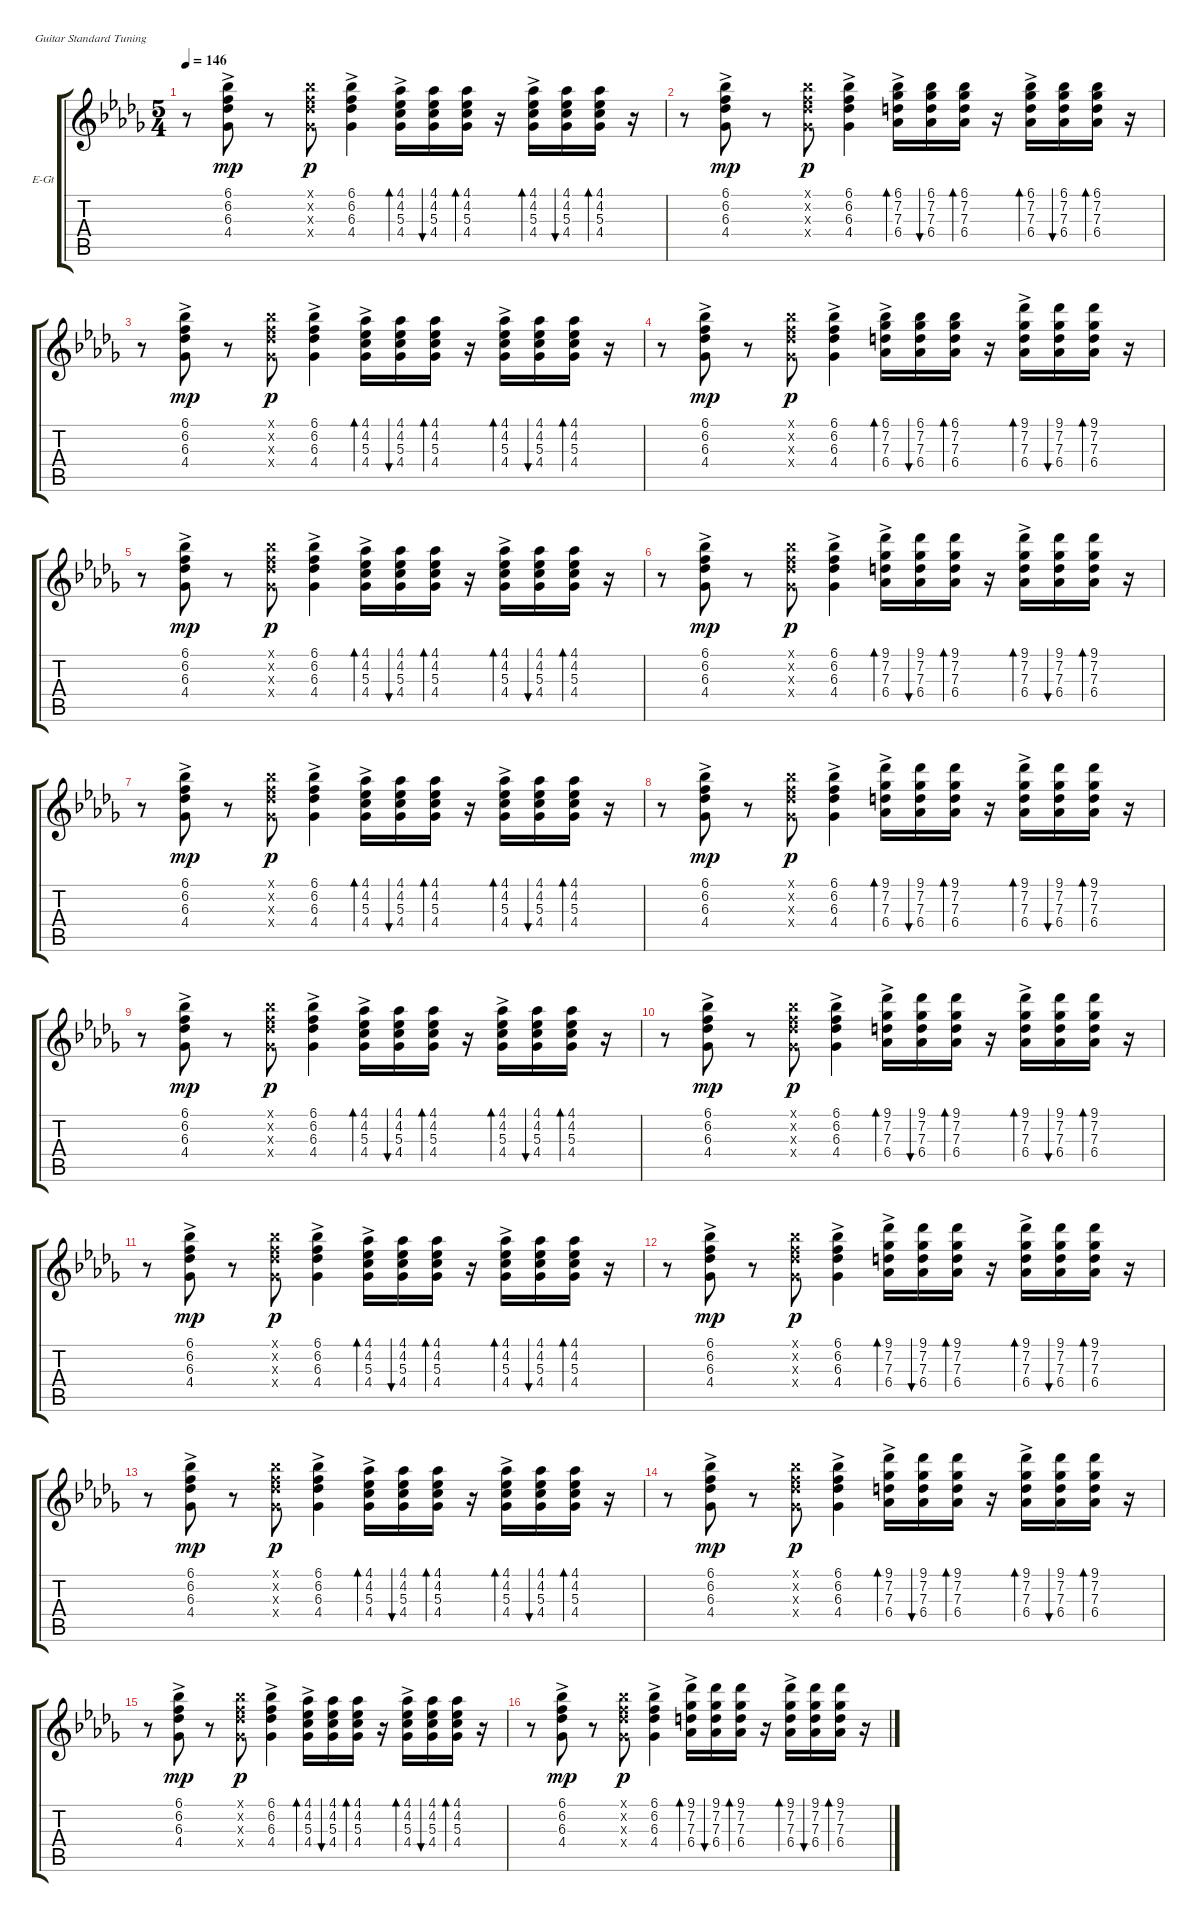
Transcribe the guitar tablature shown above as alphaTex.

\bracketExtendMode groupsimilarinstruments
\firstSystemTrackNameOrientation horizontal
\otherSystemsTrackNameOrientation horizontal
\track ("Phil Upchurch Rythym Guitar" "E-Gt") {instrument electricguitarjazz}
\staff {score tabs}
\tuning (E4 B3 G3 D3 A2 E2)
\ts (5 4)
\tempo 146
\clef g2
\ks db
r.8{dy p} (6.1{ac} 6.2{ac} 6.3{ac} 4.4{ac}).8{dy mp} r.8 (6.1{x} 6.2{x} 6.3{x} 4.4{x}).8{dy p} (6.1{ac} 6.2{ac} 6.3{ac} 4.4{ac}).4 (4.1{ac} 4.2{ac} 5.3{ac} 4.4{ac}).16{bd 30} (4.1 4.2 5.3 4.4).16{bu 30} (4.1 4.2 5.3 4.4).16{bd 30} r.16 (4.1{ac} 4.2{ac} 5.3{ac} 4.4{ac}).16{bd 30} (4.1 4.2 5.3 4.4).16{bu 30} (4.1 4.2 5.3 4.4).16{bd 30} r.16 |
r.8 (6.1{ac} 6.2{ac} 6.3{ac} 4.4{ac}).8{dy mp} r.8 (6.1{x} 6.2{x} 6.3{x} 4.4{x}).8{dy p} (6.1{ac} 6.2{ac} 6.3{ac} 4.4{ac}).4 (6.1{ac} 7.2{ac} 7.3{ac} 6.4{ac}).16{bd 30} (6.1 7.2 7.3 6.4).16{bu 30} (6.1 7.2 7.3 6.4).16{bd 30} r.16 (6.1{ac} 7.2{ac} 7.3{ac} 6.4{ac}).16{bd 30} (6.1 7.2 7.3 6.4).16{bu 30} (6.1 7.2 7.3 6.4).16{bd 30} r.16 |
r.8 (6.1{ac} 6.2{ac} 6.3{ac} 4.4{ac}).8{dy mp} r.8 (6.1{x} 6.2{x} 6.3{x} 4.4{x}).8{dy p} (6.1{ac} 6.2{ac} 6.3{ac} 4.4{ac}).4 (4.1{ac} 4.2{ac} 5.3{ac} 4.4{ac}).16{bd 30} (4.1 4.2 5.3 4.4).16{bu 30} (4.1 4.2 5.3 4.4).16{bd 30} r.16 (4.1{ac} 4.2{ac} 5.3{ac} 4.4{ac}).16{bd 30} (4.1 4.2 5.3 4.4).16{bu 30} (4.1 4.2 5.3 4.4).16{bd 30} r.16 |
r.8 (6.1{ac} 6.2{ac} 6.3{ac} 4.4{ac}).8{dy mp} r.8 (6.1{x} 6.2{x} 6.3{x} 4.4{x}).8{dy p} (6.1{ac} 6.2{ac} 6.3{ac} 4.4{ac}).4 (6.1{ac} 7.2{ac} 7.3{ac} 6.4{ac}).16{bd 30} (6.1 7.2 7.3 6.4).16{bu 30} (6.1 7.2 7.3 6.4).16{bd 30} r.16 (9.1{ac} 7.2{ac} 7.3{ac} 6.4{ac}).16{bd 30} (9.1 7.2 7.3 6.4).16{bu 30} (9.1 7.2 7.3 6.4).16{bd 30} r.16 |
r.8 (6.1{ac} 6.2{ac} 6.3{ac} 4.4{ac}).8{dy mp} r.8 (6.1{x} 6.2{x} 6.3{x} 4.4{x}).8{dy p} (6.1{ac} 6.2{ac} 6.3{ac} 4.4{ac}).4 (4.1{ac} 4.2{ac} 5.3{ac} 4.4{ac}).16{bd 30} (4.1 4.2 5.3 4.4).16{bu 30} (4.1 4.2 5.3 4.4).16{bd 30} r.16 (4.1{ac} 4.2{ac} 5.3{ac} 4.4{ac}).16{bd 30} (4.1 4.2 5.3 4.4).16{bu 30} (4.1 4.2 5.3 4.4).16{bd 30} r.16 |
r.8 (6.1{ac} 6.2{ac} 6.3{ac} 4.4{ac}).8{dy mp} r.8 (6.1{x} 6.2{x} 6.3{x} 4.4{x}).8{dy p} (6.1{ac} 6.2{ac} 6.3{ac} 4.4{ac}).4 (9.1{ac} 7.2{ac} 7.3{ac} 6.4{ac}).16{bd 30} (9.1 7.2 7.3 6.4).16{bu 30} (9.1 7.2 7.3 6.4).16{bd 30} r.16 (9.1{ac} 7.2{ac} 7.3{ac} 6.4{ac}).16{bd 30} (9.1 7.2 7.3 6.4).16{bu 30} (9.1 7.2 7.3 6.4).16{bd 30} r.16 |
r.8 (6.1{ac} 6.2{ac} 6.3{ac} 4.4{ac}).8{dy mp} r.8 (6.1{x} 6.2{x} 6.3{x} 4.4{x}).8{dy p} (6.1{ac} 6.2{ac} 6.3{ac} 4.4{ac}).4 (4.1{ac} 4.2{ac} 5.3{ac} 4.4{ac}).16{bd 30} (4.1 4.2 5.3 4.4).16{bu 30} (4.1 4.2 5.3 4.4).16{bd 30} r.16 (4.1{ac} 4.2{ac} 5.3{ac} 4.4{ac}).16{bd 30} (4.1 4.2 5.3 4.4).16{bu 30} (4.1 4.2 5.3 4.4).16{bd 30} r.16 |
r.8 (6.1{ac} 6.2{ac} 6.3{ac} 4.4{ac}).8{dy mp} r.8 (6.1{x} 6.2{x} 6.3{x} 4.4{x}).8{dy p} (6.1{ac} 6.2{ac} 6.3{ac} 4.4{ac}).4 (9.1{ac} 7.2{ac} 7.3{ac} 6.4{ac}).16{bd 30} (9.1 7.2 7.3 6.4).16{bu 30} (9.1 7.2 7.3 6.4).16{bd 30} r.16 (9.1{ac} 7.2{ac} 7.3{ac} 6.4{ac}).16{bd 30} (9.1 7.2 7.3 6.4).16{bu 30} (9.1 7.2 7.3 6.4).16{bd 30} r.16 |
r.8 (6.1{ac} 6.2{ac} 6.3{ac} 4.4{ac}).8{dy mp} r.8 (6.1{x} 6.2{x} 6.3{x} 4.4{x}).8{dy p} (6.1{ac} 6.2{ac} 6.3{ac} 4.4{ac}).4 (4.1{ac} 4.2{ac} 5.3{ac} 4.4{ac}).16{bd 30} (4.1 4.2 5.3 4.4).16{bu 30} (4.1 4.2 5.3 4.4).16{bd 30} r.16 (4.1{ac} 4.2{ac} 5.3{ac} 4.4{ac}).16{bd 30} (4.1 4.2 5.3 4.4).16{bu 30} (4.1 4.2 5.3 4.4).16{bd 30} r.16 |
r.8 (6.1{ac} 6.2{ac} 6.3{ac} 4.4{ac}).8{dy mp} r.8 (6.1{x} 6.2{x} 6.3{x} 4.4{x}).8{dy p} (6.1{ac} 6.2{ac} 6.3{ac} 4.4{ac}).4 (9.1{ac} 7.2{ac} 7.3{ac} 6.4{ac}).16{bd 30} (9.1 7.2 7.3 6.4).16{bu 30} (9.1 7.2 7.3 6.4).16{bd 30} r.16 (9.1{ac} 7.2{ac} 7.3{ac} 6.4{ac}).16{bd 30} (9.1 7.2 7.3 6.4).16{bu 30} (9.1 7.2 7.3 6.4).16{bd 30} r.16 |
r.8 (6.1{ac} 6.2{ac} 6.3{ac} 4.4{ac}).8{dy mp} r.8 (6.1{x} 6.2{x} 6.3{x} 4.4{x}).8{dy p} (6.1{ac} 6.2{ac} 6.3{ac} 4.4{ac}).4 (4.1{ac} 4.2{ac} 5.3{ac} 4.4{ac}).16{bd 30} (4.1 4.2 5.3 4.4).16{bu 30} (4.1 4.2 5.3 4.4).16{bd 30} r.16 (4.1{ac} 4.2{ac} 5.3{ac} 4.4{ac}).16{bd 30} (4.1 4.2 5.3 4.4).16{bu 30} (4.1 4.2 5.3 4.4).16{bd 30} r.16 |
r.8 (6.1{ac} 6.2{ac} 6.3{ac} 4.4{ac}).8{dy mp} r.8 (6.1{x} 6.2{x} 6.3{x} 4.4{x}).8{dy p} (6.1{ac} 6.2{ac} 6.3{ac} 4.4{ac}).4 (9.1{ac} 7.2{ac} 7.3{ac} 6.4{ac}).16{bd 30} (9.1 7.2 7.3 6.4).16{bu 30} (9.1 7.2 7.3 6.4).16{bd 30} r.16 (9.1{ac} 7.2{ac} 7.3{ac} 6.4{ac}).16{bd 30} (9.1 7.2 7.3 6.4).16{bu 30} (9.1 7.2 7.3 6.4).16{bd 30} r.16 |
r.8 (6.1{ac} 6.2{ac} 6.3{ac} 4.4{ac}).8{dy mp} r.8 (6.1{x} 6.2{x} 6.3{x} 4.4{x}).8{dy p} (6.1{ac} 6.2{ac} 6.3{ac} 4.4{ac}).4 (4.1{ac} 4.2{ac} 5.3{ac} 4.4{ac}).16{bd 30} (4.1 4.2 5.3 4.4).16{bu 30} (4.1 4.2 5.3 4.4).16{bd 30} r.16 (4.1{ac} 4.2{ac} 5.3{ac} 4.4{ac}).16{bd 30} (4.1 4.2 5.3 4.4).16{bu 30} (4.1 4.2 5.3 4.4).16{bd 30} r.16 |
r.8 (6.1{ac} 6.2{ac} 6.3{ac} 4.4{ac}).8{dy mp} r.8 (6.1{x} 6.2{x} 6.3{x} 4.4{x}).8{dy p} (6.1{ac} 6.2{ac} 6.3{ac} 4.4{ac}).4 (9.1{ac} 7.2{ac} 7.3{ac} 6.4{ac}).16{bd 30} (9.1 7.2 7.3 6.4).16{bu 30} (9.1 7.2 7.3 6.4).16{bd 30} r.16 (9.1{ac} 7.2{ac} 7.3{ac} 6.4{ac}).16{bd 30} (9.1 7.2 7.3 6.4).16{bu 30} (9.1 7.2 7.3 6.4).16{bd 30} r.16 |
r.8 (6.1{ac} 6.2{ac} 6.3{ac} 4.4{ac}).8{dy mp} r.8 (6.1{x} 6.2{x} 6.3{x} 4.4{x}).8{dy p} (6.1{ac} 6.2{ac} 6.3{ac} 4.4{ac}).4 (4.1{ac} 4.2{ac} 5.3{ac} 4.4{ac}).16{bd 30} (4.1 4.2 5.3 4.4).16{bu 30} (4.1 4.2 5.3 4.4).16{bd 30} r.16 (4.1{ac} 4.2{ac} 5.3{ac} 4.4{ac}).16{bd 30} (4.1 4.2 5.3 4.4).16{bu 30} (4.1 4.2 5.3 4.4).16{bd 30} r.16 |
r.8 (6.1{ac} 6.2{ac} 6.3{ac} 4.4{ac}).8{dy mp} r.8 (6.1{x} 6.2{x} 6.3{x} 4.4{x}).8{dy p} (6.1{ac} 6.2{ac} 6.3{ac} 4.4{ac}).4 (9.1{ac} 7.2{ac} 7.3{ac} 6.4{ac}).16{bd 30} (9.1 7.2 7.3 6.4).16{bu 30} (9.1 7.2 7.3 6.4).16{bd 30} r.16 (9.1{ac} 7.2{ac} 7.3{ac} 6.4{ac}).16{bd 30} (9.1 7.2 7.3 6.4).16{bu 30} (9.1 7.2 7.3 6.4).16{bd 30} r.16
